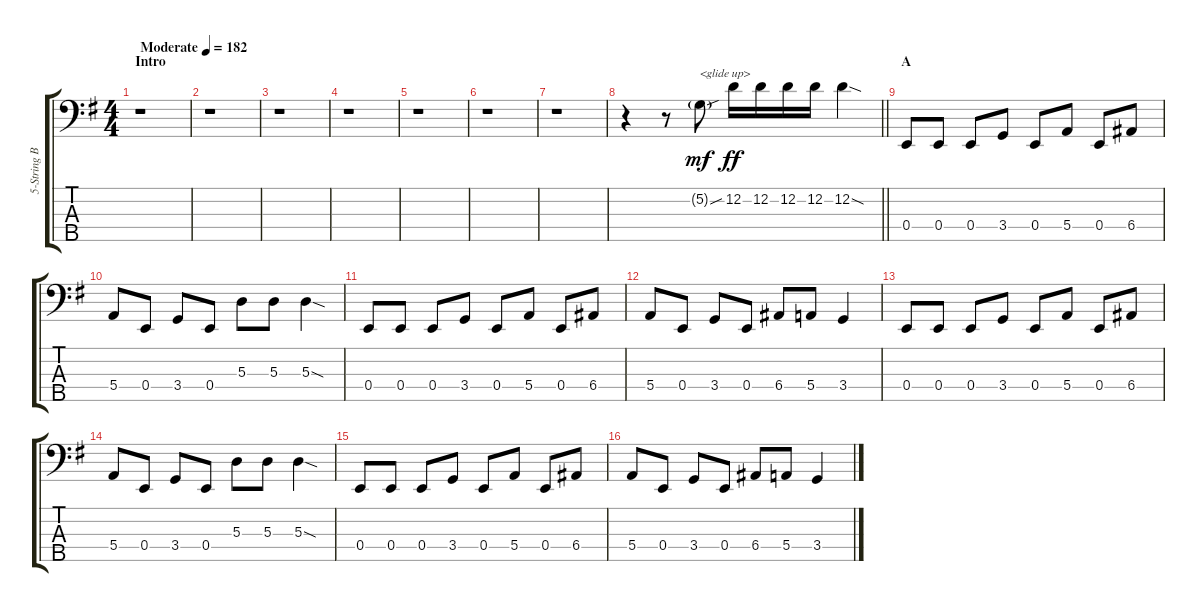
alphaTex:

\track ("5-String Bass" "5-String B") {instrument electricbassfinger}
\staff {score tabs}
\tuning (G2 D2 A1 E1 B0) {hide}
\ts (4 4)
\section ("" "Intro")
\tempo (182 "Moderate")
\clef f4
\ks g
r.1{dy mf instrument electricbassfinger} |
r.1 |
r.1 |
r.1 |
r.1 |
r.1 |
r.1 |
\barLineRight lightlight
r.4 r.8 5.2{sou g}.8{txt "<glide up>"} 12.2.16{dy ff} 12.2.16 12.2.16 12.2.16 12.2{sod}.4 |
\section ("" "A")
0.4.8 0.4.8 0.4.8 3.4.8 0.4.8 5.4.8 0.4.8 6.4.8 |
5.4.8 0.4.8 3.4.8 0.4.8 5.3.8 5.3.8 5.3{sod}.4 |
0.4.8 0.4.8 0.4.8 3.4.8 0.4.8 5.4.8 0.4.8 6.4.8 |
5.4.8 0.4.8 3.4.8 0.4.8 6.4.8 5.4.8 3.4.4 |
0.4.8 0.4.8 0.4.8 3.4.8 0.4.8 5.4.8 0.4.8 6.4.8 |
5.4.8 0.4.8 3.4.8 0.4.8 5.3.8 5.3.8 5.3{sod}.4 |
0.4.8 0.4.8 0.4.8 3.4.8 0.4.8 5.4.8 0.4.8 6.4.8 |
5.4.8 0.4.8 3.4.8 0.4.8 6.4.8 5.4.8 3.4.4
